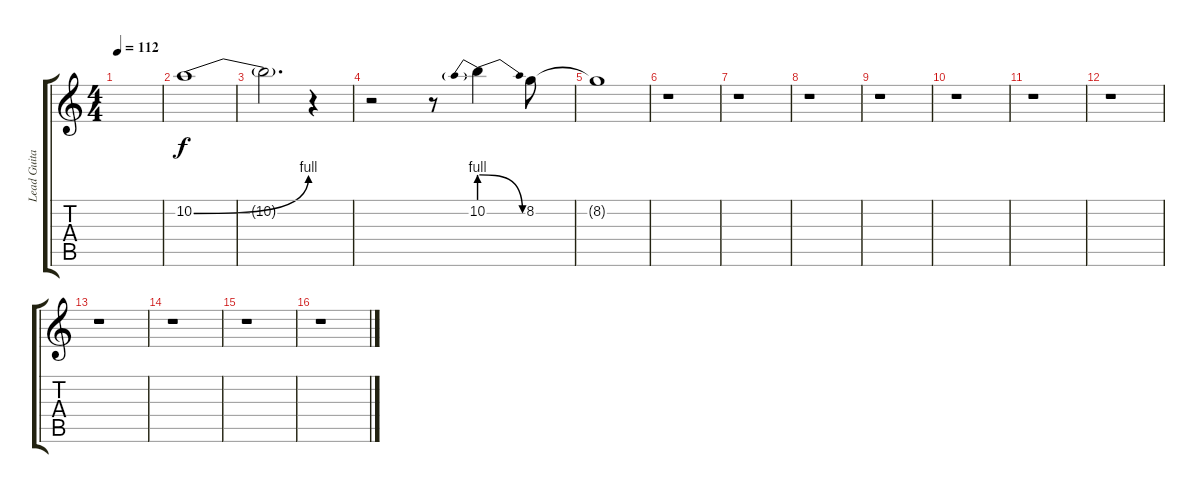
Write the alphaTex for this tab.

\track ("Lead Guitar" "Lead Guita") {instrument overdrivenguitar}
\staff {score tabs}
\tuning (E4 B3 G3 D3 A2 E2) {hide}
\ts (4 4)
\tempo 112
\clef g2
\ks c
|
10.2{be (bend 0 0 60 4)}.1 |
10.2{t}.2{d} r.4 |
r.2 r.8 10.2{be (prebendrelease 0 4 60 0)}.4 8.2.8 |
8.2{t}.1 |
r.1 |
r.1 |
r.1 |
r.1 |
r.1 |
r.1 |
r.1 |
r.1 |
r.1 |
r.1 |
r.1
